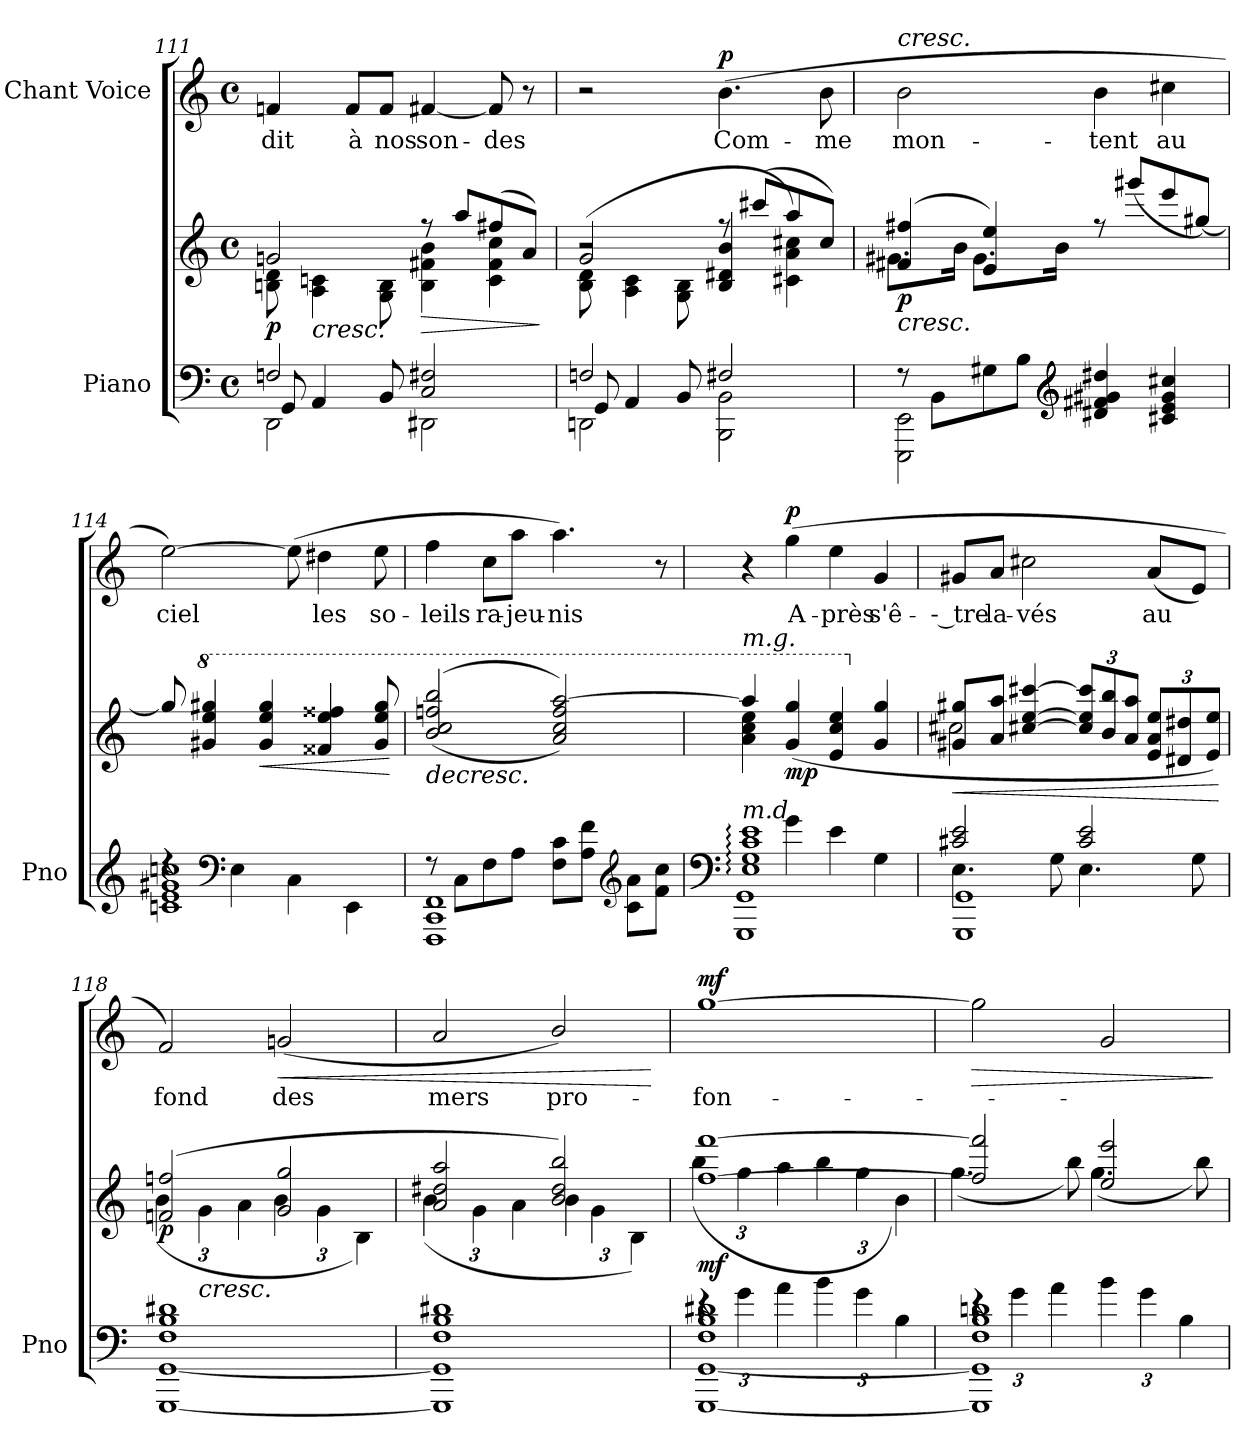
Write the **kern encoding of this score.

**kern	**kern	**dynam	**kern	**text	**dynam
*part2	*part2	*part2	*part1	*part1	*part1
*staff3	*staff2	*staff2/3	*staff1	*staff1	*staff1
*I"Piano	*	*	*I"Chant Voice	*	*
*I'Pno	*	*	*	*	*
*clefF4	*clefG2	*	*clefG2	*	*
*k[]	*k[]	*	*k[]	*	*
*M4/4	*M4/4	*	*M4/4	*	*
*met(c)	*met(c)	*	*met(c)	*	*
=111	=111	=111	=111	=111	=111
*^	*^	*	*	*	*
*	*^	*	*	*	*	*	*
!	!	!	!	!	!LO:DY:b	!	!LO:LY:b	!
2Fn/	8GG/	2DD\	2gn/	(<8Bn\ 8d\	p	4fn/	-dit	.
!	!	!	!	!	!LO:HP:b	!	!	!
.	4AA/	.	.	4A\ 4cn\	<	.	.	.
!	!	!	!	!	!	!	!LO:LY:b	!
.	.	.	.	.	.	8f/L	à	.
!	!	!	!	!	!	!	!LO:LY:b	!
.	8BB/	.	.	8G\ 8B\	.	8f/J	nos	.
!	!	!	!	!	!LO:HP:b	!	!LO:LY:b	!
2ryy	2C/ 2F#X/	2DD#X\	8rff	4B\ 4f#X\ 4b\	>	[4f#X/	son-	.
.	.	.	(>8aa/L	.	.	.	.	.
!	!	!	!	!	!	!	!LO:LY:b	!
.	.	.	(8ff#X/	4c\ 4f#\ 4cc\	.	8f#/]	-des	.
.	.	.	8a/J)	.	.	8r	.	.
*v	*v	*v	*	*	*	*	*	*
*	*v	*v	*	*	*	*
.	.	]	.	.	.
=112	=112	=112	=112	=112	=112
*^	*^	*	*	*	*
*	*^	*	*^	*	*	*	*
2Fn/	8GG/	2DDn\	2r	(<8B\ 8d\	2g/	.	2r	.	.
.	4AA/	.	.	4A\ 4c\	.	.	.	.	.
.	8BB/	.	.	8G\ 8B\	.	.	.	.	.
!	!	!	!	!	!	!	!	!LO:LY:b	!LO:DY:a
2ryy	2F#X/	2BBB\ 2BB\	8rff	4B/ 4d#X/ 4b/	2ryy	.	(>4.b\	Com-	p
.	.	.	(>8ccc#X/L	.	.	.	.	.	.
.	.	.	8aa/	4c#X\ 4a\ 4cc#X\)	.	.	.	.	.
!	!	!	!	!	!	!	!	!LO:LY:b	!
.	.	.	8cc#/J)	.	.	.	8b\	-me	.
*	*v	*v	*	*	*	*	*	*	*
*	*	*	*v	*v	*	*	*	*
!!LO:PB:g=z
=113	=113	=113	=113	=113	=113	=113	=113
!	!	!	!	!	!LO:TX:a:i:t=cresc.	!	!
!	!	!LO:TX:b:i:t=cresc.	!	!	!	!	!
!	!	!	!	!LO:DY:b	!	!LO:LY:b	!
8r	2EEE\ 2EE\	(>4f#X/ 4ff#X/	8.g#X\L	p	2b\	mon-	.
8BB\L	.	.	.	.	.	.	.
.	.	.	16b\Jk	.	.	.	.
8G#X\	.	4e/ 4ee/)	8.g#\L	.	.	.	.
8B\J	.	.	.	.	.	.	.
.	.	.	16b\Jk	.	.	.	.
*clefG2	*	*	*	*	*	*	*
!	!	!	!	!	!	!LO:LY:b	!
4d#X/ 4f#X/ 4g#X/ 4dd#X/	2ryy	8rff	2ryy	.	4b\	-tent	.
.	.	(<8ggg#X/L	.	.	.	.	.
!	!	!	!	!	!	!LO:LY:b	!
4c#X/ 4e/ 4g#/ 4cc#X/	.	8eee/	.	.	4cc#X\	au	.
.	.	[8gg#X/J)	.	.	.	.	.
*	*	*v	*v	*	*	*	*
=114	=114	=114	=114	=114	=114	=114
!	!	!	!	!	!LO:LY:b	!
4rdd	1cn 1e 1g#X 1ccn	8gg#/]	.	[2ee\)	ciel	.
*	*	*8va	*	*	*	*
.	.	4gg#X/ 4eee/ 4ggg#X/	.	.	.	.
*clefF4	*	*	*	*	*	*
4E\	.	.	.	.	.	.
!	!	!	!LO:HP:b	!	!	!
.	.	4gg#/ 4eee/ 4ggg#/	<	.	.	.
4C\	.	.	.	(>8ee\]	.	.
!	!	!	!	!	!LO:LY:b	!
.	.	4ff##X/ 4eee/ 4fff##X/	.	4dd#X\	les	.
4EE\	.	.	.	.	.	.
!	!	!	!	!	!LO:LY:b	!
.	.	8gg#/ 8eee/ 8ggg#/	.	8ee\	so-	.
*v	*v	*	*	*	*	*
.	.	[	.	.	.
=115	=115	=115	=115	=115	=115
*^	*	*	*	*	*
!	!	!	!LO:HP:b	!	!LO:LY:b	!
8rF	1FFF 1CC 1FF)	(>(<2bb/ 2ccc/ 2fffn/ 2bbb/	>	4ff\	-leils	.
8C\L	.	.	.	.	.	.
!	!	!	!	!	!LO:LY:b	!
8F\	.	.	.	8cc\L	ra-	.
!	!	!	!	!	!LO:LY:b	!
8A\J	.	.	.	8aa\J	-jeu-	.
!	!	!	!	!	!LO:LY:b	!
8F\ 8c\L	.	2aa/ 2ccc/ 2fff/ [2aaa/))	.	4.aa\)	-nis	.
8A\ 8f\J	.	.	.	.	.	.
*clefG2	*	*	*	*	*	*
8c\ 8a\L	.	.	.	.	.	.
8f\ 8cc\J	.	.	.	8r	.	.
*v	*v	*	*	*	*	*
.	.	[	.	.	.
=116	=116	=116	=116	=116	=116
*clefF4	*	*	*	*	*
*^	*^	*	*	*	*
*	*^	*	*	*	*	*	*
!	!	!	!LO:TX:a:i:t=m.g.	!	!	!	!	!
!LO:TX:a:i:t=m.d.	!	!	!	!	!	!	!	!
4reyy	1E: 1G: 1c: 1e:	1GGG 1GG	4aaa/]	4aa\ 4ccc\ 4eee\	.	4r	.	.
!	!	!	!	!	!LO:DY:b	!	!LO:LY:b	!LO:DY:a
4g\	.	.	(>4gg/ 4ggg/	2.ryy	mp	(>4gg\	A-	p
!	!	!	!	!	!	!	!LO:LY:b	!
4e\	.	.	4ee/ 4ccc/ 4eee/	.	.	4ee\	-près	.
*	*	*	*X8va	*	*	*	*	*
!	!	!	!	!	!	!	!LO:LY:b	!
4G\	.	.	4g/ 4gg/	.	.	4g/	s'ê-	.
!!LO:LB:g=z
=117	=117	=117	=117	=117	=117	=117	=117	=117
!	!	!	!	!	!LO:HP:b	!	!LO:LY:b	!
2c#X/ 2e/	4.E\	1GGG 1GG	8g#X/ 8gg#X/L	2cc#X\	<	8g#X/L	-- tre	.
!	!	!	!	!	!	!	!LO:LY:b	!
.	.	.	8a/ 8aa/J	.	.	8a/J	la-	.
!	!	!	!	!	!	!	!LO:LY:b	!
.	.	.	[4cc#X/ [4ee/ [4ccc#X/	.	.	2cc#X\	-vés	.
.	8G\	.	.	.	.	.	.	.
*	*	*	*Xbrackettup	*	*	*	*	*
2c#/ 2e/	4.E\	.	12cc#/] 12ee/] 12ccc#/]L	2ryy	]	.	.	.
.	.	.	12b/ 12bb/	.	.	.	.	.
.	.	.	12a/ 12aa/J	.	.	.	.	.
!	!	!	!	!	!	!	!LO:LY:b	!
.	.	.	12e/ 12a/ 12ee/L	.	.	(<8a/L	au	.
.	.	.	12d#X/ 12dd#X/	.	.	.	.	.
.	8G\	.	.	.	.	8e/J)	.	.
.	.	.	12e/ 12ee/J)	.	.	.	.	.
*v	*v	*v	*	*	*	*	*	*
*	*v	*v	*	*	*	*
.	.	[	.	.	.
=118	=118	=118	=118	=118	=118
*^	*^	*	*	*	*
!	!	!	!	!LO:DY:b	!	!LO:LY:b	!
1F 1B 1d#X	[1GGG [1GG	(>2fn/ 2ffn/	(<6b\	p	2f/)	fond	.
!	!	!	!LO:TX:b:i:t=cresc.	!	!	!	!
.	.	.	6g\	.	.	.	.
.	.	.	6a\	.	.	.	.
!	!	!	!	!	!	!LO:LY:b	!LO:HP:b
.	.	2g/ 2gg/	6b\	.	(>2gn/	des	<
.	.	.	6g\	.	.	.	.
.	.	.	6B\)	.	.	.	.
=119	=119	=119	=119	=119	=119	=119	=119
!	!	!	!	!	!	!LO:LY:b	!
1F 1B 1d#X	1GGG] 1GG]	2a/ 2dd#X/ 2aa/	(<6b\	.	2a/	mers	.
.	.	.	6g\	.	.	.	.
.	.	.	6a\	.	.	.	.
!	!	!	!	!	!	!LO:LY:b	!
.	.	2b/ 2dd#/ 2bb/)	6b\	.	2b/)	pro-	.
.	.	.	6g\	.	.	.	.
.	.	.	6B\)	.	.	.	.
*v	*v	*	*	*	*	*	*
*	*v	*v	*	*	*	*
.	.	.	.	.	[
=120	=120	=120	=120	=120	=120
*Xbrackettup	*	*	*	*	*
*^	*^	*	*	*	*
!	!	!	!	!LO:DY:b	!	!LO:LY:b	!LO:DY:a
6re	[1GGG [1GG 1F 1B 1d#X	[1ff [1fff	(<6bb\	mf	[1gg	-fon-	mf
6g\	.	.	6gg\	.	.	.	.
6a\	.	.	6aa\	.	.	.	.
6b\	.	.	6bb\	.	.	.	.
6g\	.	.	6gg\	.	.	.	.
6B\	.	.	6b\)	.	.	.	.
!!LO:LB:g=z
=121	=121	=121	=121	=121	=121	=121	=121
!	!	!	!	!	!	!	!LO:HP:b
6re	1GGG] 1GG] 1F 1B 1dn	2ff/] 2fff/]	(>4.gg\	.	2gg\]	.	>
6g\	.	.	.	.	.	.	.
6a\	.	.	.	.	.	.	.
.	.	.	8bb\)	.	.	.	.
6b\	.	2ee/ 2eee/	(>4.gg\	.	2g/	.	.
6g\	.	.	.	.	.	.	.
6B\	.	.	.	.	.	.	.
.	.	.	8bb\)	.	.	.	.
*v	*v	*	*	*	*	*	*
*	*v	*v	*	*	*	*
.	.	.	.	.	]
=	=	=	=	=	=
*-	*-	*-	*-	*-	*-
